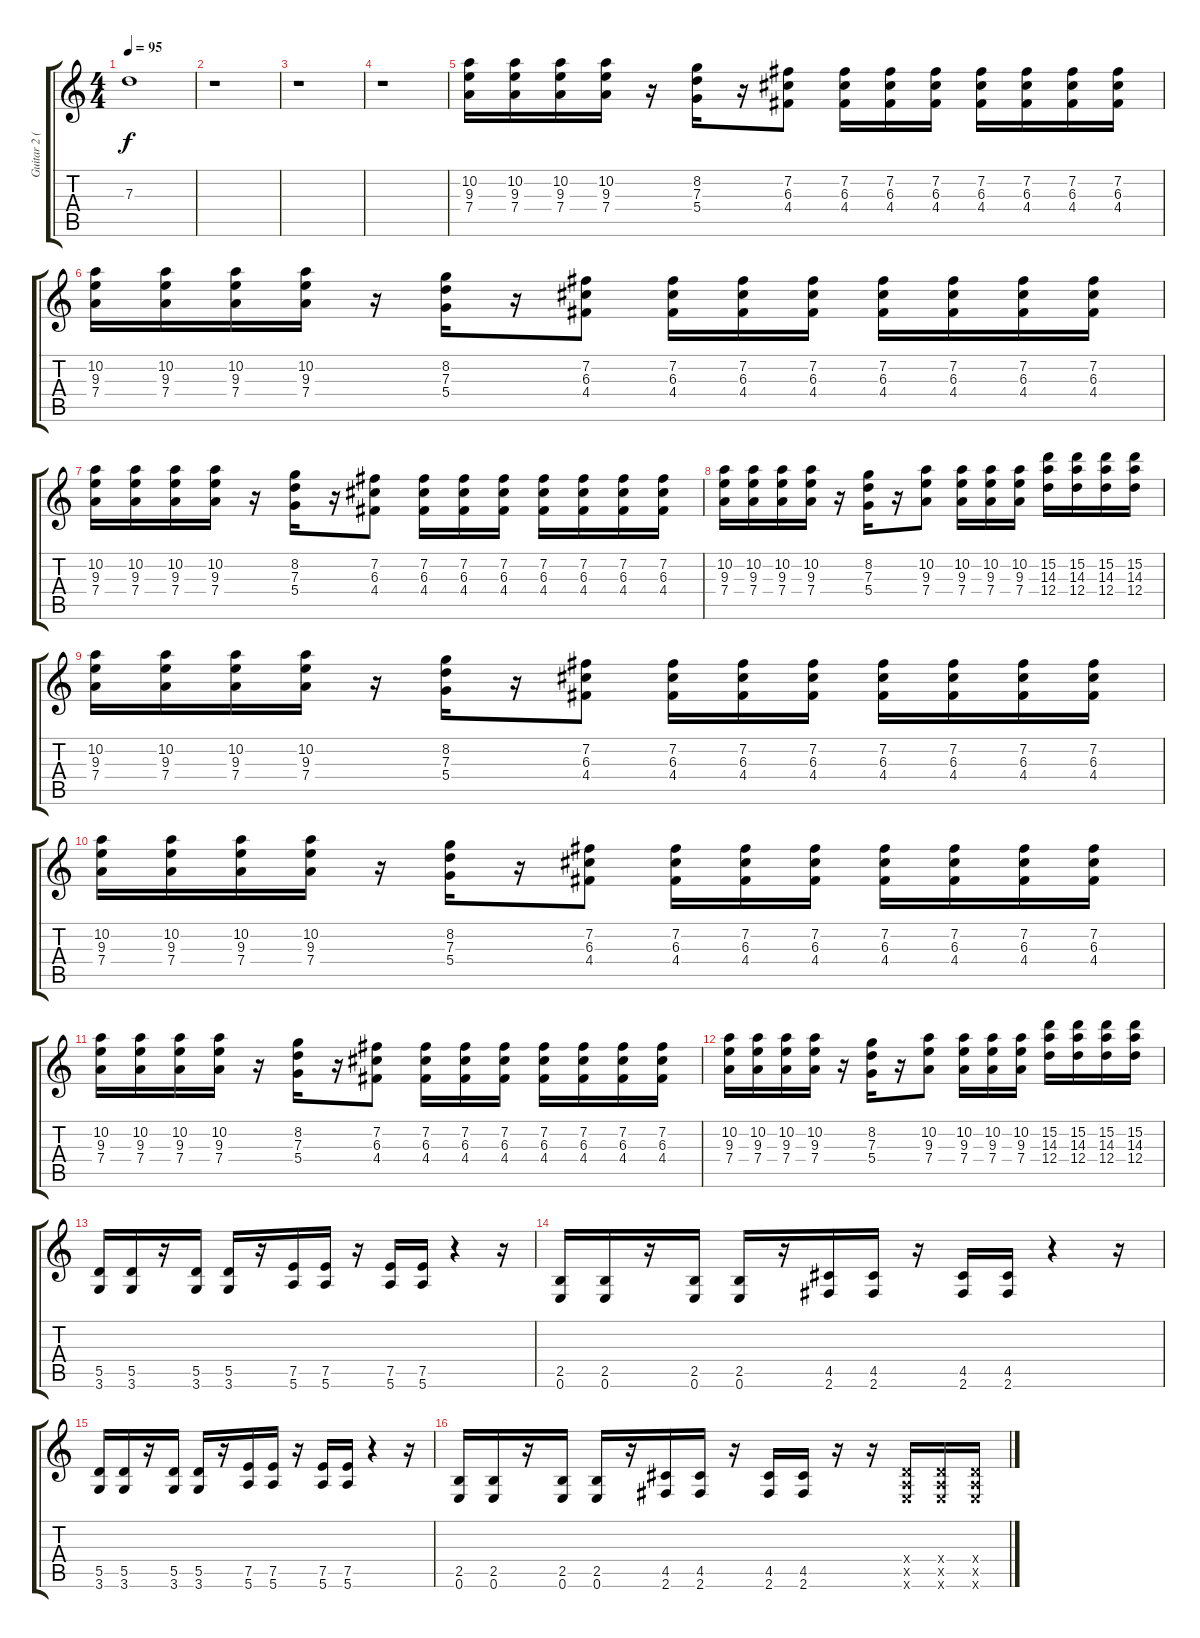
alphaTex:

\track ("Guitar 2 (Right)" "Guitar 2 (") {instrument overdrivenguitar}
\staff {score tabs}
\tuning (E4 B3 G3 D3 A2 E2) {hide}
\ts (4 4)
\tempo 95
\clef g2
\ks c
7.3.1{dy f} |
r.1 |
r.1 |
r.1 |
(10.2 9.3 7.4).16 (10.2 9.3 7.4).16 (10.2 9.3 7.4).16 (10.2 9.3 7.4).16 r.16 (8.2 7.3 5.4).16 r.16 (7.2 6.3 4.4).8 (7.2 6.3 4.4).16 (7.2 6.3 4.4).16 (7.2 6.3 4.4).16 (7.2 6.3 4.4).16 (7.2 6.3 4.4).16 (7.2 6.3 4.4).16 (7.2 6.3 4.4).16 |
(10.2 9.3 7.4).16 (10.2 9.3 7.4).16 (10.2 9.3 7.4).16 (10.2 9.3 7.4).16 r.16 (8.2 7.3 5.4).16 r.16 (7.2 6.3 4.4).8 (7.2 6.3 4.4).16 (7.2 6.3 4.4).16 (7.2 6.3 4.4).16 (7.2 6.3 4.4).16 (7.2 6.3 4.4).16 (7.2 6.3 4.4).16 (7.2 6.3 4.4).16 |
(10.2 9.3 7.4).16 (10.2 9.3 7.4).16 (10.2 9.3 7.4).16 (10.2 9.3 7.4).16 r.16 (8.2 7.3 5.4).16 r.16 (7.2 6.3 4.4).8 (7.2 6.3 4.4).16 (7.2 6.3 4.4).16 (7.2 6.3 4.4).16 (7.2 6.3 4.4).16 (7.2 6.3 4.4).16 (7.2 6.3 4.4).16 (7.2 6.3 4.4).16 |
(10.2 9.3 7.4).16 (10.2 9.3 7.4).16 (10.2 9.3 7.4).16 (10.2 9.3 7.4).16 r.16 (8.2 7.3 5.4).16 r.16 (10.2 9.3 7.4).8 (10.2 9.3 7.4).16 (10.2 9.3 7.4).16 (10.2 9.3 7.4).16 (15.2 14.3 12.4).16 (15.2 14.3 12.4).16 (15.2 14.3 12.4).16 (15.2 14.3 12.4).16 |
(10.2 9.3 7.4).16 (10.2 9.3 7.4).16 (10.2 9.3 7.4).16 (10.2 9.3 7.4).16 r.16 (8.2 7.3 5.4).16 r.16 (7.2 6.3 4.4).8 (7.2 6.3 4.4).16 (7.2 6.3 4.4).16 (7.2 6.3 4.4).16 (7.2 6.3 4.4).16 (7.2 6.3 4.4).16 (7.2 6.3 4.4).16 (7.2 6.3 4.4).16 |
(10.2 9.3 7.4).16 (10.2 9.3 7.4).16 (10.2 9.3 7.4).16 (10.2 9.3 7.4).16 r.16 (8.2 7.3 5.4).16 r.16 (7.2 6.3 4.4).8 (7.2 6.3 4.4).16 (7.2 6.3 4.4).16 (7.2 6.3 4.4).16 (7.2 6.3 4.4).16 (7.2 6.3 4.4).16 (7.2 6.3 4.4).16 (7.2 6.3 4.4).16 |
(10.2 9.3 7.4).16 (10.2 9.3 7.4).16 (10.2 9.3 7.4).16 (10.2 9.3 7.4).16 r.16 (8.2 7.3 5.4).16 r.16 (7.2 6.3 4.4).8 (7.2 6.3 4.4).16 (7.2 6.3 4.4).16 (7.2 6.3 4.4).16 (7.2 6.3 4.4).16 (7.2 6.3 4.4).16 (7.2 6.3 4.4).16 (7.2 6.3 4.4).16 |
(10.2 9.3 7.4).16 (10.2 9.3 7.4).16 (10.2 9.3 7.4).16 (10.2 9.3 7.4).16 r.16 (8.2 7.3 5.4).16 r.16 (10.2 9.3 7.4).8 (10.2 9.3 7.4).16 (10.2 9.3 7.4).16 (10.2 9.3 7.4).16 (15.2 14.3 12.4).16 (15.2 14.3 12.4).16 (15.2 14.3 12.4).16 (15.2 14.3 12.4).16 |
(5.5 3.6).16 (5.5 3.6).16 r.16 (5.5 3.6).16 (5.5 3.6).16 r.16 (7.5 5.6).16 (7.5 5.6).16 r.16 (7.5 5.6).16 (7.5 5.6).16 r.4 r.16 |
(2.5 0.6).16 (2.5 0.6).16 r.16 (2.5 0.6).16 (2.5 0.6).16 r.16 (4.5 2.6).16 (4.5 2.6).16 r.16 (4.5 2.6).16 (4.5 2.6).16 r.4 r.16 |
(5.5 3.6).16 (5.5 3.6).16 r.16 (5.5 3.6).16 (5.5 3.6).16 r.16 (7.5 5.6).16 (7.5 5.6).16 r.16 (7.5 5.6).16 (7.5 5.6).16 r.4 r.16 |
(2.5 0.6).16 (2.5 0.6).16 r.16 (2.5 0.6).16 (2.5 0.6).16 r.16 (4.5 2.6).16 (4.5 2.6).16 r.16 (4.5 2.6).16 (4.5 2.6).16 r.16 r.16 (0.4{x} 0.5{x} 0.6{x}).16 (0.4{x} 0.5{x} 0.6{x}).16 (0.4{x} 0.5{x} 0.6{x}).16
